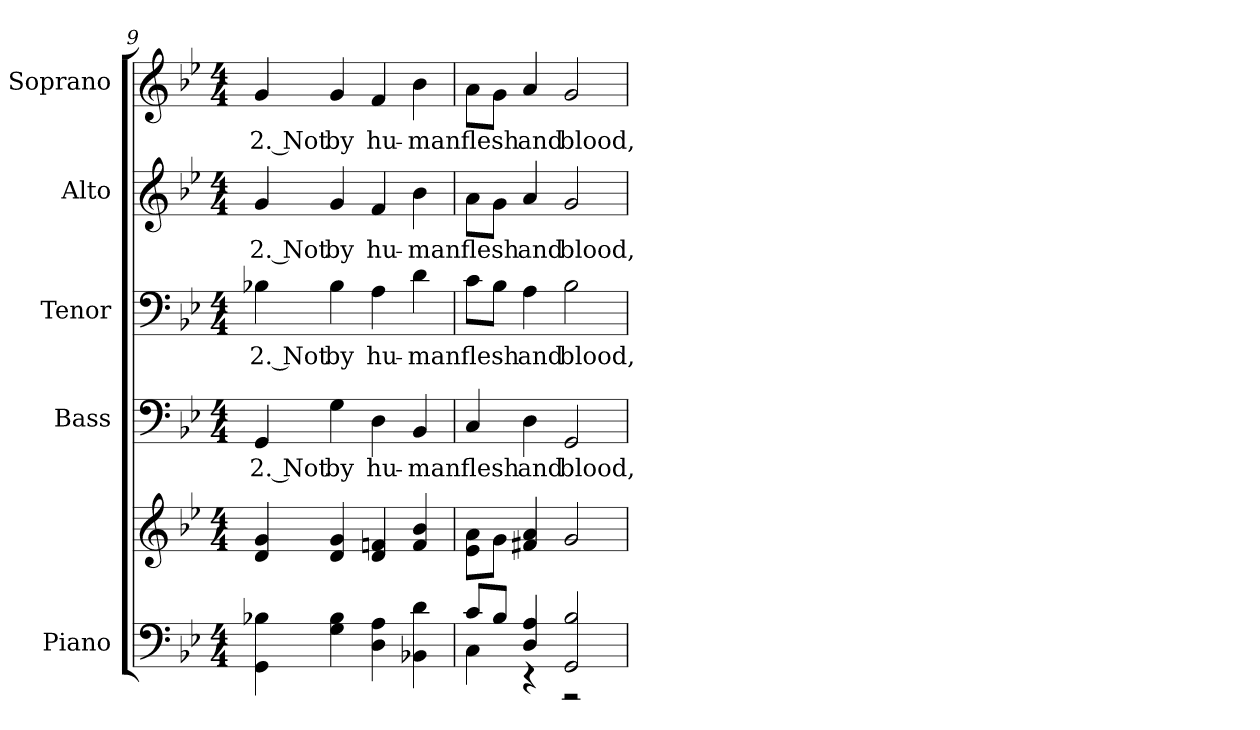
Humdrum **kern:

**kern	**kern	**kern	**text	**kern	**text	**kern	**text	**kern	**text
*part5	*part5	*part4	*part4	*part3	*part3	*part2	*part2	*part1	*part1
*staff6	*staff5	*staff4	*staff4	*staff3	*staff3	*staff2	*staff2	*staff1	*staff1
*I"Piano	*	*I"Bass	*	*I"Tenor	*	*I"Alto	*	*I"Soprano	*
*I'Pno.	*	*I'B.	*	*I'T.	*	*I'A.	*	*I'S.	*
!!LO:PB:g=z
*clefF4	*clefG2	*clefF4	*	*clefF4	*	*clefG2	*	*clefG2	*
*k[b-e-]	*k[b-e-]	*k[b-e-]	*	*k[b-e-]	*	*k[b-e-]	*	*k[b-e-]	*
*B-:	*B-:	*B-:	*	*B-:	*	*B-:	*	*B-:	*
*M4/4	*M4/4	*M4/4	*	*M4/4	*	*M4/4	*	*M4/4	*
=9	=9	=9	=9	=9	=9	=9	=9	=9	=9
!	!	!	!LO:LY:b:color=#000000	!	!	!	!	!	!
!	!	!	!	!	!LO:LY:b:color=#000000	!	!	!	!
!	!	!	!	!	!	!	!LO:LY:b:color=#000000	!	!
!	!	!	!	!	!	!	!	!	!LO:LY:b:color=#000000
4GGi\ 4B-Xi	4di/ 4gi	4GGi/	2. Not	4B-Xi\	2. Not	4gi/	2. Not	4gi/	2. Not
!	!	!	!LO:LY:b:color=#000000	!	!	!	!	!	!
!	!	!	!	!	!LO:LY:b:color=#000000	!	!	!	!
!	!	!	!	!	!	!	!LO:LY:b:color=#000000	!	!
!	!	!	!	!	!	!	!	!	!LO:LY:b:color=#000000
4Gi\ 4B-i	4di/ 4gi	4Gi\	by	4B-i\	by	4gi/	by	4gi/	by
!	!	!	!LO:LY:b:color=#000000	!	!	!	!	!	!
!	!	!	!	!	!LO:LY:b:color=#000000	!	!	!	!
!	!	!	!	!	!	!	!LO:LY:b:color=#000000	!	!
!	!	!	!	!	!	!	!	!	!LO:LY:b:color=#000000
4Di\ 4Ai	4di/ 4fni	4Di\	hu-	4Ai\	hu-	4fi/	hu-	4fi/	hu-
!	!	!	!LO:LY:b:color=#000000	!	!	!	!	!	!
!	!	!	!	!	!LO:LY:b:color=#000000	!	!	!	!
!	!	!	!	!	!	!	!LO:LY:b:color=#000000	!	!
!	!	!	!	!	!	!	!	!	!LO:LY:b:color=#000000
4BB-Xi\ 4di	4fi/ 4b-i	4BB-i/	-man	4di\	-man	4b-i\	-man	4b-i\	-man
=10	=10	=10	=10	=10	=10	=10	=10	=10	=10
*^	*	*	*	*	*	*	*	*	*
!	!	!	!	!LO:LY:b:color=#000000	!	!	!	!	!	!
!	!	!	!	!	!	!LO:LY:b:color=#000000	!	!	!	!
!	!	!	!	!	!	!	!	!LO:LY:b:color=#000000	!	!
!	!	!	!	!	!	!	!	!	!	!LO:LY:b:color=#000000
8ci/L	4Ci\	8e-i\ 8aiL	4Ci/	flesh	8ci\L	flesh	8ai\L	flesh	8ai\L	flesh
8B-i/J	.	8gi\J	.	.	8B-i\J	.	8gi\J	.	8gi\J	.
!	!	!	!	!LO:LY:b:color=#000000	!	!	!	!	!	!
!	!	!	!	!	!	!LO:LY:b:color=#000000	!	!	!	!
!	!	!	!	!	!	!	!	!LO:LY:b:color=#000000	!	!
!	!	!	!	!	!	!	!	!	!	!LO:LY:b:color=#000000
4Di/ 4Ai	4r	4f#Xi/ 4ai	4Di\	and	4Ai\	and	4ai/	and	4ai/	and
!	!	!	!	!LO:LY:b:color=#000000	!	!	!	!	!	!
!	!	!	!	!	!	!LO:LY:b:color=#000000	!	!	!	!
!	!	!	!	!	!	!	!	!LO:LY:b:color=#000000	!	!
!	!	!	!	!	!	!	!	!	!	!LO:LY:b:color=#000000
2GGi/ 2B-i	2r	2gi/	2GGi/	blood,	2B-i\	blood,	2gi/	blood,	2gi/	blood,
*v	*v	*	*	*	*	*	*	*	*	*
=	=	=	=	=	=	=	=	=	=
*-	*-	*-	*-	*-	*-	*-	*-	*-	*-
